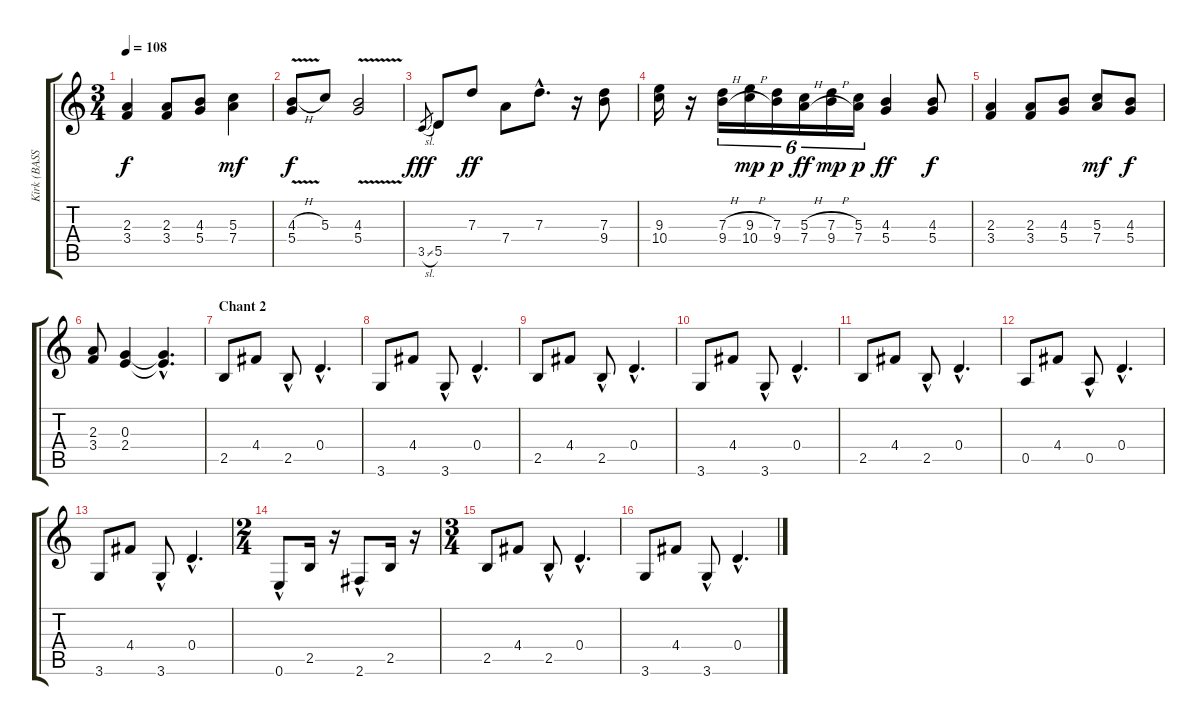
\track ("Kirk (BASS)" "Kirk (BASS") {instrument acousticguitarsteel}
\staff {score tabs}
\tuning (E4 B3 G3 D3 A2 E2) {hide}
\ts (3 4)
\tempo 108
\clef g2
\ks c
(2.3 3.4).4{dy f} (2.3 3.4).8 (4.3 5.4).8 (5.3 7.4).4{dy mf} |
(4.3{h} 5.4{v}).8{dy f} 5.3.8 (4.3{v} 5.4).2 |
3.5{sl}.8{gr dy fff} 5.5.8 7.3.8{dy ff} 7.4.8 7.3{hac}.8{d} r.16 (7.3 9.4).8 |
(9.3 10.4).16 r.16 (7.3{h} 9.4{h}).16{tu (6 4)} (9.3{h} 10.4{h}).16{tu (6 4) dy mp} (7.3 9.4).16{tu (6 4) dy p} (5.3{h} 7.4{h}).16{tu (6 4) dy ff} (7.3{h} 9.4{h}).16{tu (6 4) dy mp} (5.3 7.4).16{tu (6 4) dy p} (4.3 5.4).4{dy ff} (4.3 5.4).8{dy f} |
(2.3 3.4).4 (2.3 3.4).8 (4.3 5.4).8 (5.3 7.4).8{dy mf} (4.3 5.4).8{dy f} |
(2.3 3.4).8 (0.3 2.4).4 (0.3{hac t} 2.4{hac t}).4{d} |
\section ("" "Chant 2")
2.5.8 4.4.8 2.5{hac}.8 0.4{hac}.4{d} |
3.6.8 4.4.8 3.6{hac}.8 0.4{hac}.4{d} |
2.5.8 4.4.8 2.5{hac}.8 0.4{hac}.4{d} |
3.6.8 4.4.8 3.6{hac}.8 0.4{hac}.4{d} |
2.5.8 4.4.8 2.5{hac}.8 0.4{hac}.4{d} |
0.5.8 4.4.8 0.5{hac}.8 0.4{hac}.4{d} |
3.6.8 4.4.8 3.6{hac}.8 0.4{hac}.4{d} |
\ts (2 4)
0.6{hac}.8 2.5.16 r.16 2.6{hac}.8 2.5.16 r.16 |
\ts (3 4)
2.5.8 4.4.8 2.5{hac}.8 0.4{hac}.4{d} |
3.6.8 4.4.8 3.6{hac}.8 0.4{hac}.4{d}
